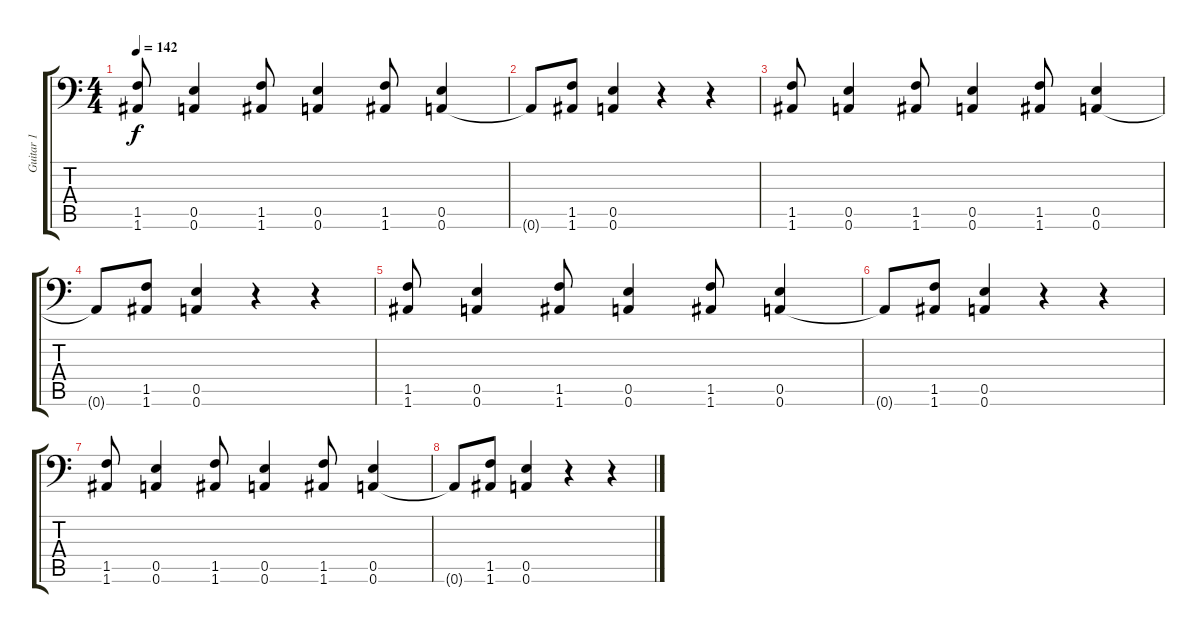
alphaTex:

\track ("Guitar 1" "Guitar 1") {instrument distortionguitar}
\staff {score tabs}
\tuning (B3 G3 D3 A2 E2 A1) {hide}
\ts (4 4)
\tempo 142
\clef f4
\ks c
(1.5 1.6).8{dy f} (0.5 0.6).4 (1.5 1.6).8 (0.5 0.6).4 (1.5 1.6).8 (0.5 0.6).4 |
0.6{t}.8 (1.5 1.6).8 (0.5 0.6).4 r.4 r.4 |
(1.5 1.6).8 (0.5 0.6).4 (1.5 1.6).8 (0.5 0.6).4 (1.5 1.6).8 (0.5 0.6).4 |
0.6{t}.8 (1.5 1.6).8 (0.5 0.6).4 r.4 r.4 |
(1.5 1.6).8 (0.5 0.6).4 (1.5 1.6).8 (0.5 0.6).4 (1.5 1.6).8 (0.5 0.6).4 |
0.6{t}.8 (1.5 1.6).8 (0.5 0.6).4 r.4 r.4 |
(1.5 1.6).8 (0.5 0.6).4 (1.5 1.6).8 (0.5 0.6).4 (1.5 1.6).8 (0.5 0.6).4 |
0.6{t}.8 (1.5 1.6).8 (0.5 0.6).4 r.4 r.4
